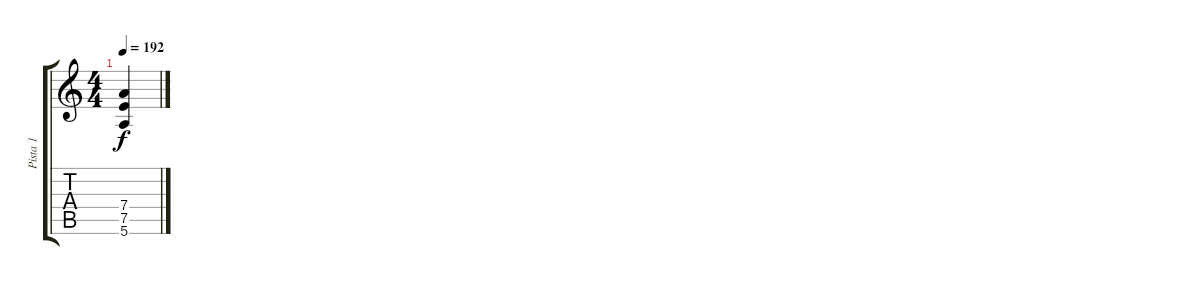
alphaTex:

\track ("Pista 1" "Pista 1") {instrument overdrivenguitar}
\staff {score tabs}
\tuning (E4 B3 G3 D3 A2 E2) {hide}
\ts (4 4)
\tempo 192
\clef g2
\ks c
(7.4 7.5 5.6).4{dy f}
